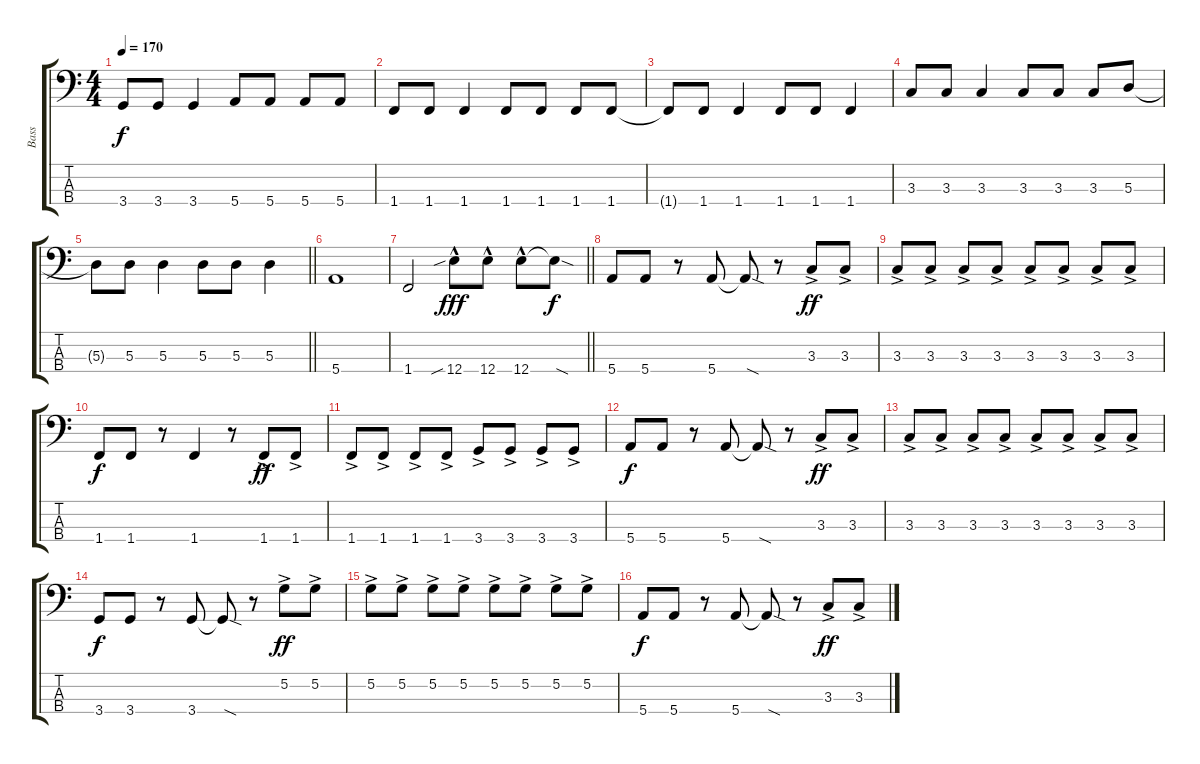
\track ("Bass" "Bass") {instrument electricbasspick}
\staff {score tabs}
\tuning (G2 D2 A1 E1) {hide}
\ts (4 4)
\tempo 170
\clef f4
\ks c
3.4{t}.8{dy f} 3.4.8 3.4.4 5.4.8 5.4.8 5.4.8 5.4.8 |
1.4.8 1.4.8 1.4.4 1.4.8 1.4.8 1.4.8 1.4.8 |
1.4{t}.8 1.4.8 1.4.4 1.4.8 1.4.8 1.4.4 |
3.3.8 3.3.8 3.3.4 3.3.8 3.3.8 3.3.8 5.3.8 |
\barLineRight lightlight
5.3{t}.8 5.3.8 5.3.4 5.3.8 5.3.8 5.3.4 |
5.4.1 |
\barLineRight lightlight
1.4.2 12.4{sib hac}.8{dy fff} 12.4{hac}.8 12.4{hac}.8 12.4{sod t}.8{dy f} |
5.4.8 5.4.8 r.8 5.4.8 5.4{sod t}.8 r.8 3.3{ac}.8{dy ff} 3.3{ac}.8 |
3.3{ac}.8 3.3{ac}.8 3.3{ac}.8 3.3{ac}.8 3.3{ac}.8 3.3{ac}.8 3.3{ac}.8 3.3{ac}.8 |
1.4.8{dy f} 1.4.8 r.8 1.4.4 r.8 1.4{ac}.8{dy ff} 1.4{ac}.8 |
1.4{ac}.8 1.4{ac}.8 1.4{ac}.8 1.4{ac}.8 3.4{ac}.8 3.4{ac}.8 3.4{ac}.8 3.4{ac}.8 |
5.4.8{dy f} 5.4.8 r.8 5.4.8 5.4{sod t}.8 r.8 3.3{ac}.8{dy ff} 3.3{ac}.8 |
3.3{ac}.8 3.3{ac}.8 3.3{ac}.8 3.3{ac}.8 3.3{ac}.8 3.3{ac}.8 3.3{ac}.8 3.3{ac}.8 |
3.4.8{dy f} 3.4.8 r.8 3.4.8 3.4{sod t}.8 r.8 5.2{ac}.8{dy ff} 5.2{ac}.8 |
5.2{ac}.8 5.2{ac}.8 5.2{ac}.8 5.2{ac}.8 5.2{ac}.8 5.2{ac}.8 5.2{ac}.8 5.2{ac}.8 |
5.4.8{dy f} 5.4.8 r.8 5.4.8 5.4{sod t}.8 r.8 3.3{ac}.8{dy ff} 3.3{ac}.8
